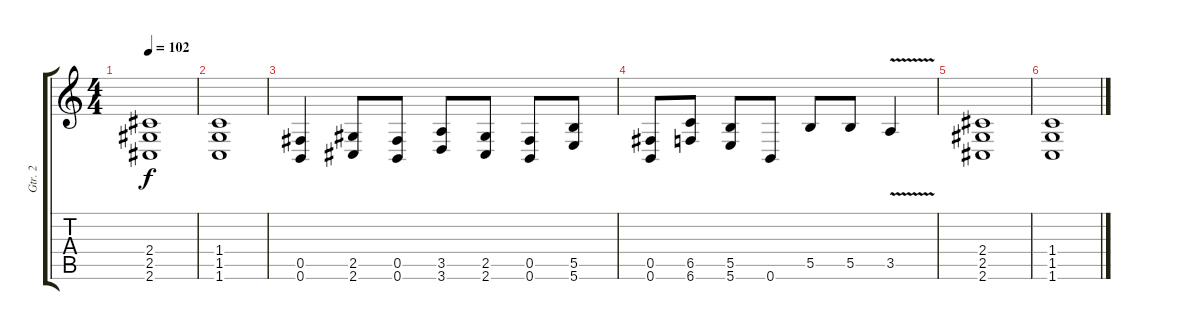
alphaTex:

\track ("Gtr. 2" "Gtr. 2") {instrument distortionguitar}
\staff {score tabs}
\tuning (Db4 Ab3 E3 B2 Gb2 B1) {hide}
\ts (4 4)
\tempo 102
\clef g2
\ks c
(2.4 2.5 2.6).1{dy f} |
(1.4 1.5 1.6).1 |
(0.5 0.6).4 (2.5 2.6).8 (0.5 0.6).8 (3.5 3.6).8 (2.5 2.6).8 (0.5 0.6).8 (5.5 5.6).8 |
(0.5 0.6).8 (6.5 6.6).8 (5.5 5.6).8 0.6.8 5.5.8 5.5.8 3.5{v}.4 |
(2.4 2.5 2.6).1 |
(1.4 1.5 1.6).1
